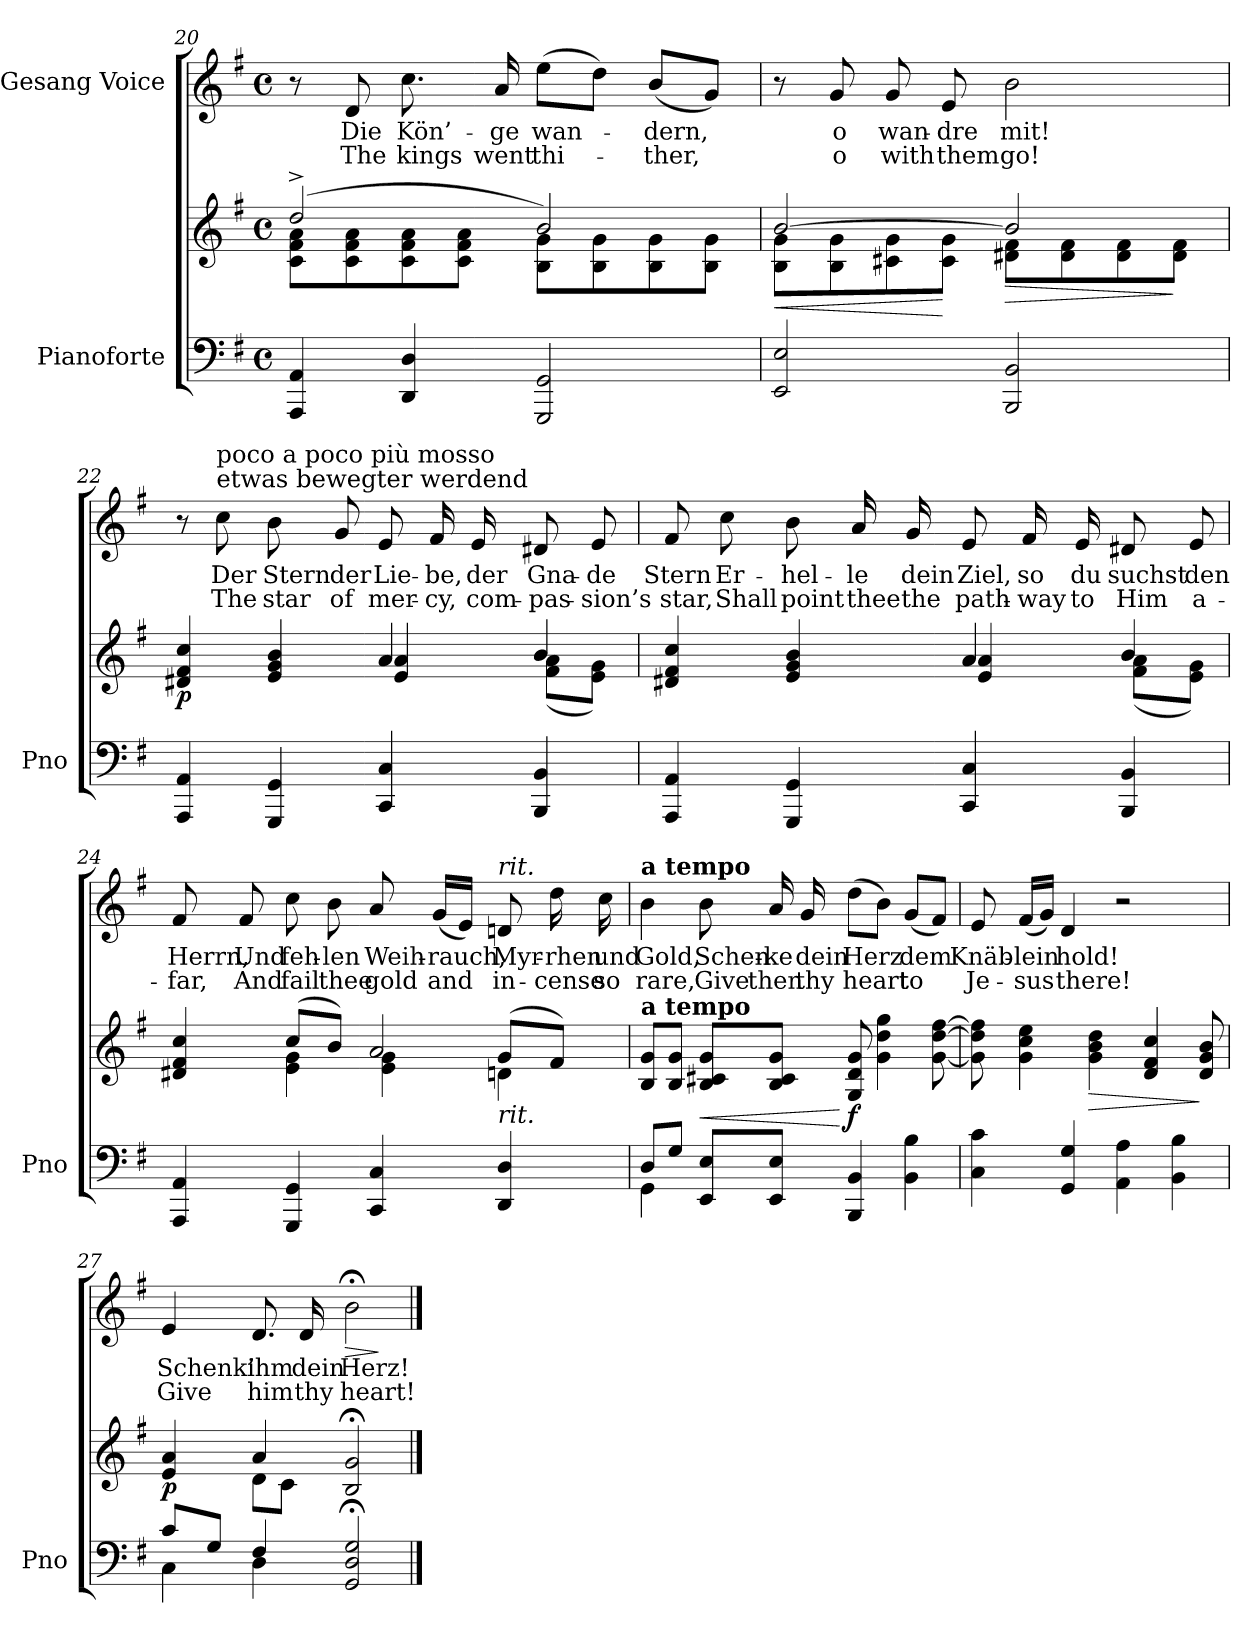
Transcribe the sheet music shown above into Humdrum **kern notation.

**kern	**kern	**dynam	**kern	**text	**text	**dynam
*part2	*part2	*part2	*part1	*part1	*part1	*part1
*staff3	*staff2	*staff2/3	*staff1	*staff1	*staff1	*staff1
*I"Pianoforte	*	*	*I"Gesang Voice	*	*	*
*I'Pno	*	*	*	*	*	*
!!LO:LB:g=z
*clefF4	*clefG2	*	*clefG2	*	*	*
*k[f#]	*k[f#]	*	*k[f#]	*	*	*
*M4/4	*M4/4	*	*M4/4	*	*	*
*met(c)	*met(c)	*	*met(c)	*	*	*
=20	=20	=20	=20	=20	=20	=20
*	*^	*	*	*	*	*
4AAA/ 4AA/	(>2dd^/	8c\ 8f#\ 8a\L	.	8r	.	.	.
!	!	!	!	!	!LO:LY:b	!LO:LY:b	!
.	.	8c\ 8f#\ 8a\	.	8d/	Die	The	.
!	!	!	!	!	!LO:LY:b	!LO:LY:b	!
4DD/ 4D/	.	8c\ 8f#\ 8a\	.	8.cc\	Kön’-	kings	.
.	.	8c\ 8f#\ 8a\J	.	.	.	.	.
!	!	!	!	!	!LO:LY:b	!LO:LY:b	!
.	.	.	.	16a/	-ge	went	.
!	!	!	!	!	!LO:LY:b	!LO:LY:b	!
2GGG/ 2GG/	2b/)	8B\ 8g\L	.	(>8ee\L	wan-	thi-	.
.	.	8B\ 8g\	.	8dd\J)	.	.	.
!	!	!	!	!	!LO:LY:b	!LO:LY:b	!
.	.	8B\ 8g\	.	(<8b/L	-dern,	-ther,	.
.	.	8B\ 8g\J	.	8g/J)	.	.	.
=21	=21	=21	=21	=21	=21	=21	=21
!	!	!	!LO:HP:b	!	!	!	!
2EE/ 2E/	[2b/	8B\ 8g\L	<	8r	.	.	.
!	!	!	!	!	!LO:LY:b	!LO:LY:b	!
.	.	8B\ 8g\	.	8g/	o	o	.
!	!	!	!	!	!LO:LY:b	!LO:LY:b	!
.	.	8c#X\ 8g\	.	8g/	wan-	with	.
!	!	!	!	!	!LO:LY:b	!LO:LY:b	!
.	.	8c#\ 8g\J	[	8e/	-dre	them	.
!	!	!	!LO:HP:b	!	!LO:LY:b	!LO:LY:b	!
2BBB/ 2BB/	2b/]	8d#X\ 8f#\L	>	2b\	mit!	go!	.
.	.	8d#\ 8f#\	.	.	.	.	.
.	.	8d#\ 8f#\	.	.	.	.	.
.	.	8d#\ 8f#\J	]	.	.	.	.
=22	=22	=22	=22	=22	=22	=22	=22
!	!	!	!LO:DY:b	!	!	!	!
4AAA/ 4AA/	4d#X/ 4f#/ 4cc/	2rAyy	p	8r	.	.	.
*	*	*	*	*MM49	*	*	*
!	!	!	!	!LO:TX:a:t=etwas bewegter werdend	!	!	!
!	!	!	!	!LO:TX:a:t=poco a poco più mosso	!	!	!
!	!	!	!	!	!LO:LY:b	!LO:LY:b	!
.	.	.	.	8cc\	Der	The	.
!	!	!	!	!	!LO:LY:b	!LO:LY:b	!
4GGG/ 4GG/	4e/ 4g/ 4b/	.	.	8b\	Stern	star	.
!	!	!	!	!	!LO:LY:b	!LO:LY:b	!
.	.	.	.	8g/	der	of	.
!	!	!	!	!	!LO:LY:b	!LO:LY:b	!
4CC/ 4C/	4a/	4e/ 4a/	.	8e/	Lie-	mer-	.
*	*	*	*	*MM50	*	*	*
!	!	!	!	!	!LO:LY:b	!LO:LY:b	!
.	.	.	.	16f#/	-be,	-cy,	.
!	!	!	!	!	!LO:LY:b	!LO:LY:b	!
.	.	.	.	16e/	der	com-	.
!	!	!	!	!	!LO:LY:b	!LO:LY:b	!
4BBB/ 4BB/	4b/	(<8f#\ 8a\L	.	8d#X/	Gna-	-pas-	.
!	!	!	!	!	!LO:LY:b	!LO:LY:b	!
.	.	8e\ 8g\J)	.	8e/	-de	-sion’s	.
!!LO:LB:g=z
=23	=23	=23	=23	=23	=23	=23	=23
*	*	*	*	*MM52	*	*	*
!	!	!	!	!	!LO:LY:b	!LO:LY:b	!
4AAA/ 4AA/	4d#X/ 4f#/ 4cc/	2rAyy	.	8f#/	Stern	star,	.
!	!	!	!	!	!LO:LY:b	!LO:LY:b	!
.	.	.	.	8cc\	Er-	Shall	.
!	!	!	!	!	!LO:LY:b	!LO:LY:b	!
4GGG/ 4GG/	4e/ 4g/ 4b/	.	.	8b\	-hel-	point	.
!	!	!	!	!	!LO:LY:b	!LO:LY:b	!
.	.	.	.	16a/	-le	thee	.
!	!	!	!	!	!LO:LY:b	!LO:LY:b	!
.	.	.	.	16g/	dein	the	.
*	*	*	*	*MM54	*	*	*
!	!	!	!	!	!LO:LY:b	!LO:LY:b	!
4CC/ 4C/	4a/	4e/ 4a/	.	8e/	Ziel,	path-	.
!	!	!	!	!	!LO:LY:b	!LO:LY:b	!
.	.	.	.	16f#/	so	-way	.
!	!	!	!	!	!LO:LY:b	!LO:LY:b	!
.	.	.	.	16e/	du	to	.
!	!	!	!	!	!LO:LY:b	!LO:LY:b	!
4BBB/ 4BB/	4b/	(<8f#\ 8a\L	.	8d#X/	suchst	Him	.
!	!	!	!	!	!LO:LY:b	!LO:LY:b	!
.	.	8e\ 8g\J)	.	8e/	den	a-	.
*	*v	*v	*	*	*	*	*
=24	=24	=24	=24	=24	=24	=24
*	*	*	*MM56	*	*	*
*	*^	*	*	*	*	*
*	*	*^	*	*	*	*	*
!	!	!	!	!	!	!LO:LY:b	!LO:LY:b	!
4AAA/ 4AA/	4d#X/ 4f#/ 4cc/	4rFyy	2ryy	.	8f#/	Herrn,	-far,	.
!	!	!	!	!	!	!LO:LY:b	!LO:LY:b	!
.	.	.	.	.	8f#/	Und	And	.
!	!	!	!	!	!	!LO:LY:b	!LO:LY:b	!
4GGG/ 4GG/	(>8cc/L	4e\ 4g\	.	.	8cc\	feh-	fail	.
*	*	*	*	*	*MM57	*	*	*
!	!	!	!	!	!	!LO:LY:b	!LO:LY:b	!
.	8b/J)	.	.	.	8b\	-len	thee	.
!	!	!	!	!	!	!LO:LY:b	!LO:LY:b	!
4CC/ 4C/	2a/	4e\ 4g\	4ryy	.	8a/	Weih-	gold	.
!	!	!	!	!	!	!LO:LY:b	!LO:LY:b	!
.	.	.	.	.	(<16g/LL	-rauch,	and	.
.	.	.	.	.	16e/JJ)	.	.	.
*	*	*	*	*	*MM54	*	*	*
!	!	!	!	!	!LO:TX:a:i:t=rit.	!	!	!
!LO:TX:a:i:t=rit.	!	!	!	!	!	!	!	!
!	!	!	!	!	!	!LO:LY:b	!LO:LY:b	!
4DD/ 4D/	.	4dn\	(>8g/L	.	8dn/	Myr-	in-	.
*	*	*	*	*	*MM51	*	*	*
!	!	!	!	!	!	!LO:LY:b	!LO:LY:b	!
.	.	.	8f#/J)	.	16dd\	-rhen	-cense	.
!	!	!	!	!	!	!LO:LY:b	!LO:LY:b	!
.	.	.	.	.	16cc\	und	so	.
*	*v	*v	*v	*	*	*	*	*
!!LO:LB:g=z
=25	=25	=25	=25	=25	=25	=25
*^	*	*	*	*	*	*
!	!	!	!	!LO:TX:a:B:t=a tempo	!	!	!
!	!	!LO:TX:a:B:t=a tempo	!	!	!	!	!
!	!	!	!	!	!LO:LY:b	!LO:LY:b	!
8D/L	4GG\	8B/ 8g/L	.	4b\	Gold,	rare,	.
8G/J	.	8B/ 8g/J	.	.	.	.	.
!	!	!	!LO:HP:b	!	!LO:LY:b	!LO:LY:b	!
8EE/ 8E/L	4rAAAyy	8B/ 8c#X/ 8g/L	<	8b\	Schen-	Give	.
!	!	!	!	!	!LO:LY:b	!LO:LY:b	!
8EE/ 8E/J	.	8B/ 8c#/ 8g/J	.	16a/	-ke	then	.
!	!	!	!	!	!LO:LY:b	!LO:LY:b	!
.	.	.	.	16g/	dein	thy	.
!	!	!	!LO:DY:n=1:b	!	!LO:LY:b	!LO:LY:b	!
4BBB/ 4BB/	2rFFFyy	8G/ 8d/ 8g/	[ f	(>8dd\L	Herz	heart	.
.	.	4g\ 4dd\ 4gg\	.	8b\J)	.	.	.
!	!	!	!	!	!LO:LY:b	!LO:LY:b	!
4BB\ 4B\	.	.	.	(<8g/L	dem	to	.
.	.	[8g\ [8dd\ [8ff#\	.	8f#/J)	.	.	.
*v	*v	*	*	*	*	*	*
=26	=26	=26	=26	=26	=26	=26
!	!	!	!	!LO:LY:b	!LO:LY:b	!
4C\ 4c\	8g\] 8dd\] 8ff#\]	.	8e/	Knäb-	Je-	.
!	!	!	!	!LO:LY:b	!LO:LY:b	!
.	4g\ 4cc\ 4ee\	.	(<16f#/LL	-lein	-sus	.
.	.	.	16g/JJ)	.	.	.
!	!	!	!	!LO:LY:b	!LO:LY:b	!
4GG/ 4G/	.	.	4d/	hold!	there!	.
!	!	!LO:HP:b	!	!	!	!
.	4g\ 4b\ 4dd\	>	.	.	.	.
4AA\ 4A\	.	.	2r	.	.	.
.	4d/ 4f#/ 4cc/	.	.	.	.	.
4BB\ 4B\	.	.	.	.	.	.
.	8d/ 8g/ 8b/	]	.	.	.	.
=27	=27	=27	=27	=27	=27	=27
*	*	*	*MM46	*	*	*
*^	*^	*	*	*	*	*
!	!	!	!	!LO:DY:b	!	!LO:LY:b	!LO:LY:b	!
8c/L	4C\	4e/ 4a/	4rAyy	p	4e/	Schenk’	Give	.
8G/J	.	.	.	.	.	.	.	.
*	*	*	*	*	*MM44	*	*	*
!	!	!	!	!	!	!LO:LY:b	!LO:LY:b	!
4F#/	4D\	4a/	8d\L	.	8.d/	ihm	him	.
.	.	.	(8c\J	.	.	.	.	.
!	!	!	!	!	!	!LO:LY:b	!LO:LY:b	!
.	.	.	.	.	16d/	dein	thy	.
!	!	!	!	!	!	!LO:LY:b	!LO:LY:b	!LO:HP:b
2GG/; 2D/; 2G/;	2rCCyy	2B/;< 2g/;<	2rFyy	.	2b;<\	Herz!	heart!	>
*v	*v	*	*	*	*	*	*	*
*	*v	*v	*	*	*	*	*
.	.	.	.	.	.	]
==	==	==	==	==	==	==
*-	*-	*-	*-	*-	*-	*-
